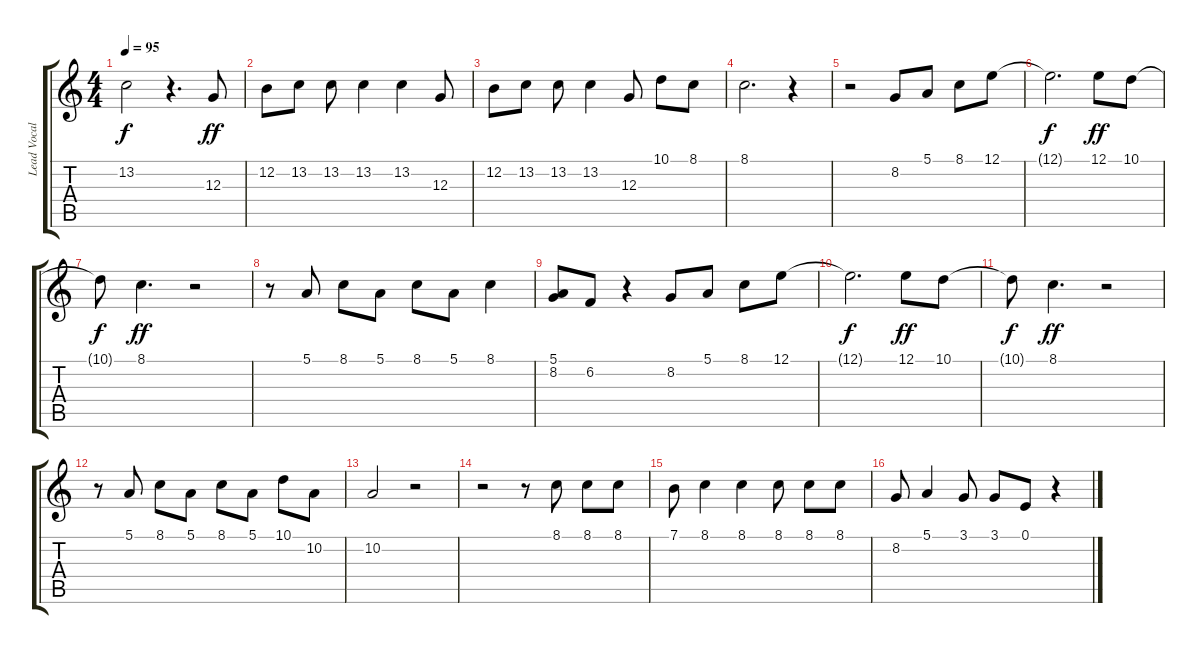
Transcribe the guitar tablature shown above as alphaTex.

\track ("Lead Vocal" "Lead Vocal") {instrument synthstrings1}
\staff {score tabs}
\tuning (E4 B3 G3 D3 A2 E2) {hide}
\ts (4 4)
\tempo 95
\clef g2
\ks c
13.2{t}.2{dy f} r.4{d} 12.3.8{dy ff} |
12.2.8 13.2.8 13.2.8 13.2.4 13.2.4 12.3.8 |
12.2.8 13.2.8 13.2.8 13.2.4 12.3.8 10.1.8 8.1.8 |
8.1.2{d} r.4 |
r.2 8.2.8{balance 10} 5.1.8 8.1.8 12.1.8 |
12.1{t}.2{d dy f} 12.1.8{dy ff} 10.1.8 |
10.1{t}.8{dy f} 8.1.4{d dy ff} r.2 |
r.8 5.1.8 8.1.8 5.1.8 8.1.8 5.1.8 8.1.4 |
(5.1 8.2).8 6.2.8 r.4 8.2.8 5.1.8 8.1.8 12.1.8 |
12.1{t}.2{d dy f} 12.1.8{dy ff} 10.1.8 |
10.1{t}.8{dy f} 8.1.4{d dy ff} r.2 |
r.8 5.1.8 8.1.8 5.1.8 8.1.8 5.1.8 10.1.8 10.2.8 |
10.2.2{balance 8} r.2 |
r.2 r.8 8.1.8 8.1.8 8.1.8 |
7.1.8 8.1.4 8.1.4 8.1.8 8.1.8 8.1.8 |
8.2.8 5.1.4 3.1.8 3.1.8 0.1.8 r.4
